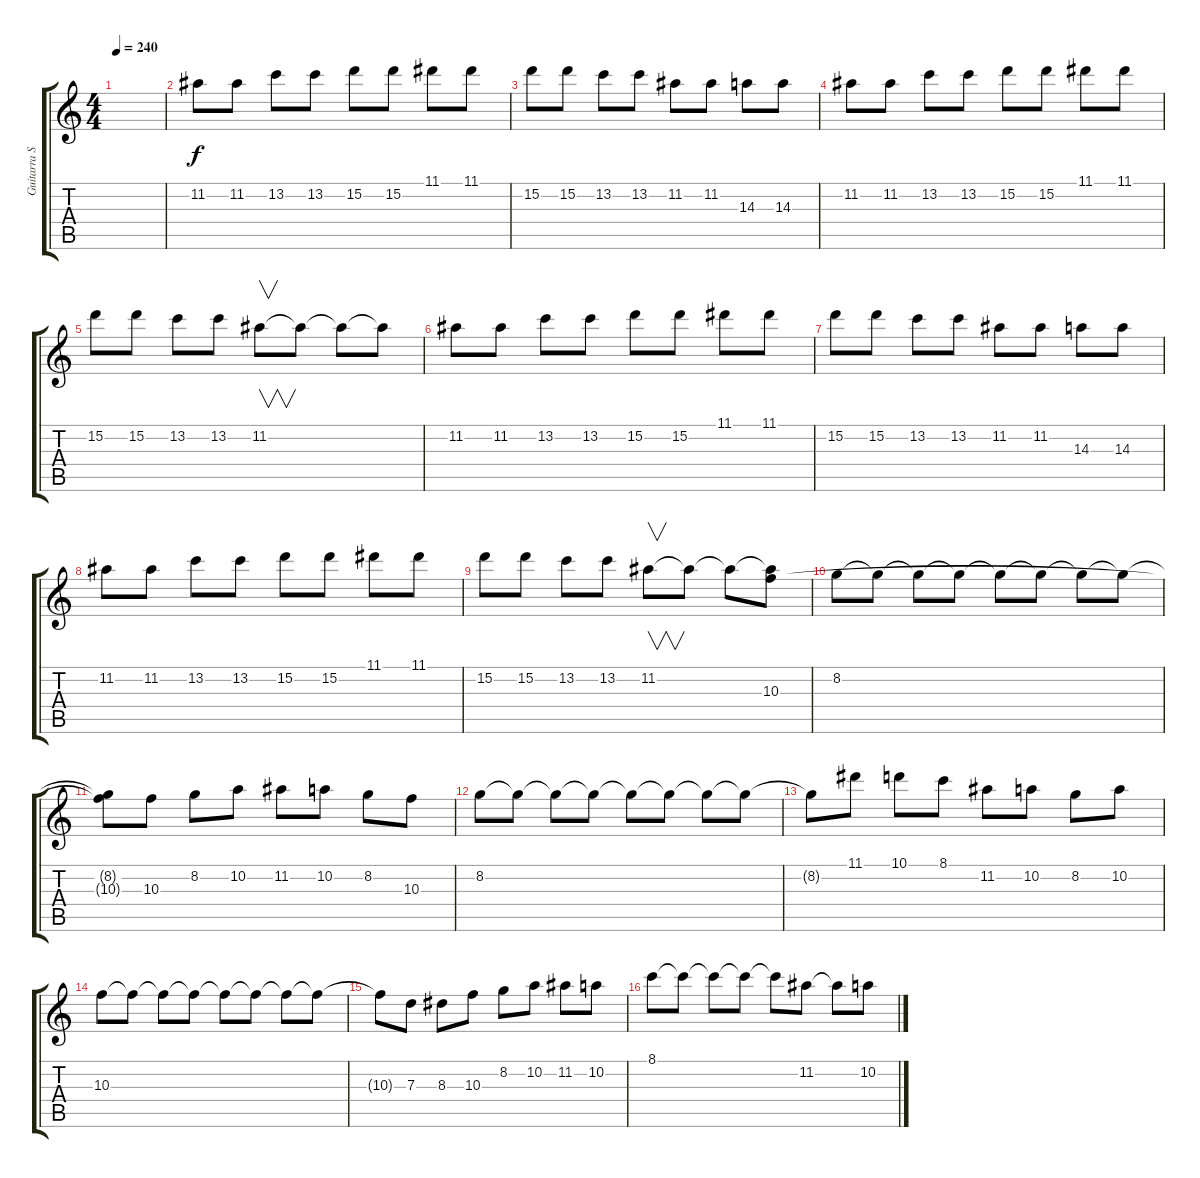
\track ("Guitarra Solo" "Guitarra S") {instrument overdrivenguitar}
\staff {score tabs}
\tuning (E4 B3 G3 D3 A2 E2) {hide}
\ts (4 4)
\tempo 240
\clef g2
\ks c
|
11.2.8 11.2.8 13.2.8 13.2.8 15.2.8 15.2.8 11.1.8 11.1.8 |
15.2.8 15.2.8 13.2.8 13.2.8 11.2.8 11.2.8 14.3.8 14.3.8 |
11.2.8 11.2.8 13.2.8 13.2.8 15.2.8 15.2.8 11.1.8 11.1.8 |
15.2.8 15.2.8 13.2.8 13.2.8 11.2.8{v} 11.2{t}.8 11.2{t}.8 11.2{t}.8 |
11.2.8 11.2.8 13.2.8 13.2.8 15.2.8 15.2.8 11.1.8 11.1.8 |
15.2.8 15.2.8 13.2.8 13.2.8 11.2.8 11.2.8 14.3.8 14.3.8 |
11.2.8 11.2.8 13.2.8 13.2.8 15.2.8 15.2.8 11.1.8 11.1.8 |
15.2.8 15.2.8 13.2.8 13.2.8 11.2.8{v} 11.2{t}.8 11.2{t}.8 (11.2{t} 10.3).8 |
8.2.8 8.2{t}.8 8.2{t}.8 8.2{t}.8 8.2{t}.8 8.2{t}.8 8.2{t}.8 8.2{t}.8 |
(8.2{t} 10.3{t}).8 10.3.8 8.2.8 10.2.8 11.2.8 10.2.8 8.2.8 10.3.8 |
8.2.8 8.2{t}.8 8.2{t}.8 8.2{t}.8 8.2{t}.8 8.2{t}.8 8.2{t}.8 8.2{t}.8 |
8.2{t}.8 11.1.8 10.1.8 8.1.8 11.2.8 10.2.8 8.2.8 10.2.8 |
10.3.8 10.3{t}.8 10.3{t}.8 10.3{t}.8 10.3{t}.8 10.3{t}.8 10.3{t}.8 10.3{t}.8 |
10.3{t}.8 7.3.8 8.3.8 10.3.8 8.2.8 10.2.8 11.2.8 10.2.8 |
8.1.8 8.1{t}.8 8.1{t}.8 8.1{t}.8 8.1{t}.8 11.2.8 11.2{t}.8 10.2.8
